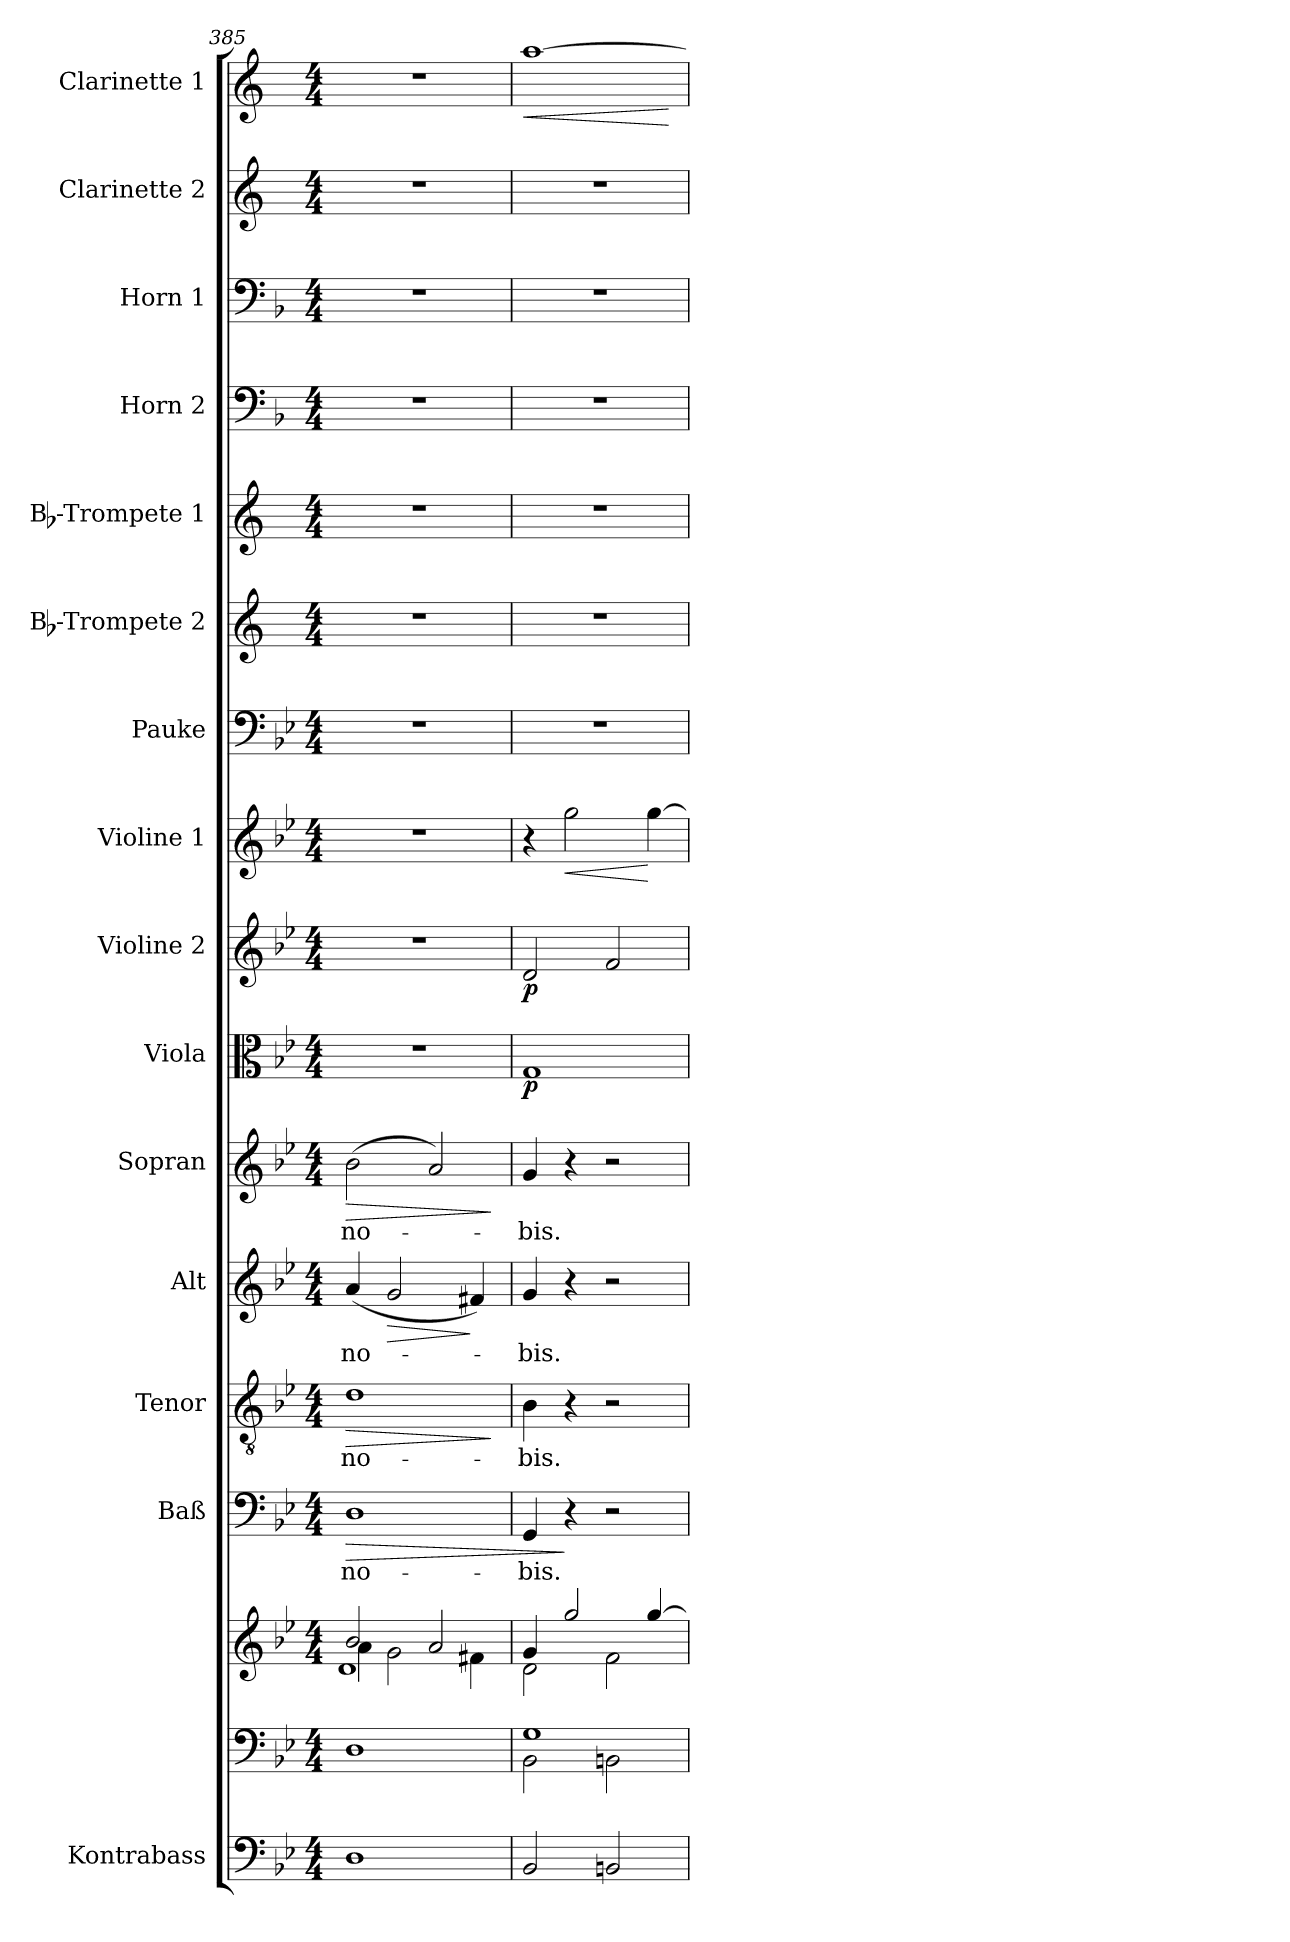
**kern	**kern	**kern	**kern	**text	**dynam	**kern	**text	**dynam	**kern	**text	**dynam	**kern	**text	**dynam	**kern	**dynam	**kern	**dynam	**kern	**dynam	**kern	**kern	**kern	**kern	**kern	**kern	**kern	**dynam
*part16	*part15	*part15	*part14	*part14	*part14	*part13	*part13	*part13	*part12	*part12	*part12	*part11	*part11	*part11	*part10	*part10	*part9	*part9	*part8	*part8	*part7	*part6	*part5	*part4	*part3	*part2	*part1	*part1
*staff17	*staff16	*staff15	*staff14	*staff14	*staff14	*staff13	*staff13	*staff13	*staff12	*staff12	*staff12	*staff11	*staff11	*staff11	*staff10	*staff10	*staff9	*staff9	*staff8	*staff8	*staff7	*staff6	*staff5	*staff4	*staff3	*staff2	*staff1	*staff1
*I"Kontrabass	*	*	*I"Baß	*	*	*I"Tenor	*	*	*I"Alt	*	*	*I"Sopran	*	*	*I"Viola	*	*I"Violine 2	*	*I"Violine 1	*	*I"Pauke	*I"Bb-Trompete 2	*I"Bb-Trompete 1	*I"Horn 2	*I"Horn 1	*I"Clarinette 2	*I"Clarinette 1	*
*I'Kb.	*	*	*I'Baß	*	*	*I'Ten	*	*	*I'Alt	*	*	*I'Sop	*	*	*I'Vla.	*	*I'Vln. 2	*	*I'Vln. 1	*	*I'Pk.	*I'Bb Trp. 2	*I'Bb Trp. 1	*I'Hrn. 2	*I'Hrn. 1	*I'Cl. 2	*I'Cl. 1	*
*clefF4	*clefF4	*clefG2	*clefF4	*	*	*clefGv2	*	*	*clefG2	*	*	*clefG2	*	*	*clefC3	*	*clefG2	*	*clefG2	*	*clefF4	*clefG2	*clefG2	*clefF4	*clefF4	*clefG2	*clefG2	*
*ITrd7c12	*	*	*	*	*	*	*	*	*	*	*	*	*	*	*	*	*	*	*	*	*	*ITrd1c2	*ITrd1c2	*ITrd4c7	*ITrd4c7	*ITrd1c2	*ITrd1c2	*
*k[b-e-]	*k[b-e-]	*k[b-e-]	*k[b-e-]	*	*	*k[b-e-]	*	*	*k[b-e-]	*	*	*k[b-e-]	*	*	*k[b-e-]	*	*k[b-e-]	*	*k[b-e-]	*	*k[b-e-]	*k[b-e-]	*k[b-e-]	*k[b-e-]	*k[b-e-]	*k[b-e-]	*k[b-e-]	*
*B-:	*B-:	*B-:	*B-:	*	*	*B-:	*	*	*B-:	*	*	*B-:	*	*	*B-:	*	*B-:	*	*B-:	*	*B-:	*B-:	*B-:	*B-:	*B-:	*B-:	*B-:	*
*M4/4	*M4/4	*M4/4	*M4/4	*	*	*M4/4	*	*	*M4/4	*	*	*M4/4	*	*	*M4/4	*	*M4/4	*	*M4/4	*	*M4/4	*M4/4	*M4/4	*M4/4	*M4/4	*M4/4	*M4/4	*
=385	=385	=385	=385	=385	=385	=385	=385	=385	=385	=385	=385	=385	=385	=385	=385	=385	=385	=385	=385	=385	=385	=385	=385	=385	=385	=385	=385	=385
*	*	*^	*	*	*	*	*	*	*	*	*	*	*	*	*	*	*	*	*	*	*	*	*	*	*	*	*	*
*	*	*	*^	*	*	*	*	*	*	*	*	*	*	*	*	*	*	*	*	*	*	*	*	*	*	*	*	*	*
!	!	!	!	!	!	!LO:LY:b	!LO:HP:b	!	!LO:LY:b	!LO:HP:b	!	!LO:LY:b	!	!	!LO:LY:b	!LO:HP:b	!	!	!	!	!	!	!	!	!	!	!	!	!	!
1DD	1D	2b-/	4a\	1d	1D	no-	>	1d	no-	>	(<4a/	no-	.	(>2b-\	no-	>	1r	.	1r	.	1r	.	1r	1r	1r	1r	1r	1r	1r	.
!	!	!	!	!	!	!	!	!	!	!	!	!	!LO:HP:b	!	!	!	!	!	!	!	!	!	!	!	!	!	!	!	!	!
.	.	.	2g\	.	.	.	.	.	.	.	2g/	.	>	.	.	.	.	.	.	.	.	.	.	.	.	.	.	.	.	.
.	.	2a/	.	.	.	.	.	.	.	.	.	.	.	2a/)	.	.	.	.	.	.	.	.	.	.	.	.	.	.	.	.
.	.	.	4f#X\	.	.	.	.	.	.	.	4f#X/)	.	]	.	.	.	.	.	.	.	.	.	.	.	.	.	.	.	.	.
*	*	*v	*v	*v	*	*	*	*	*	*	*	*	*	*	*	*	*	*	*	*	*	*	*	*	*	*	*	*	*	*
.	.	.	.	.	.	.	.	]	.	.	.	.	.	]	.	.	.	.	.	.	.	.	.	.	.	.	.	.
=386	=386	=386	=386	=386	=386	=386	=386	=386	=386	=386	=386	=386	=386	=386	=386	=386	=386	=386	=386	=386	=386	=386	=386	=386	=386	=386	=386	=386
*	*^	*^	*	*	*	*	*	*	*	*	*	*	*	*	*	*	*	*	*	*	*	*	*	*	*	*	*	*
!	!	!	!	!	!	!LO:LY:b	!	!	!LO:LY:b	!	!	!LO:LY:b	!	!	!LO:LY:b	!	!	!LO:DY:b	!	!LO:DY:b	!	!	!	!	!	!	!	!	!	!LO:HP:b
2BBB-/	1G	2BB-\	4g/	2d\	4GG/	-bis.	.	4B-\	-bis.	.	4g/	-bis.	.	4g/	-bis.	.	1G	p	2d/	p	4r	.	1r	1r	1r	1r	1r	1r	[1gg	<
!	!	!	!	!	!	!	!	!	!	!	!	!	!	!	!	!	!	!	!	!	!	!LO:HP:b	!	!	!	!	!	!	!	!
.	.	.	2gg/	.	4r	.	]	4r	.	.	4r	.	.	4r	.	.	.	.	.	.	2gg\	<	.	.	.	.	.	.	.	.
2BBBn/	.	2BBn\	.	2f\	2r	.	.	2r	.	.	2r	.	.	2r	.	.	.	.	2f/	.	.	.	.	.	.	.	.	.	.	.
.	.	.	[>4gg/	.	.	.	.	.	.	.	.	.	.	.	.	.	.	.	.	.	[4gg\	[	.	.	.	.	.	.	.	.
*	*v	*v	*	*	*	*	*	*	*	*	*	*	*	*	*	*	*	*	*	*	*	*	*	*	*	*	*	*	*	*
*	*	*v	*v	*	*	*	*	*	*	*	*	*	*	*	*	*	*	*	*	*	*	*	*	*	*	*	*	*	*
.	.	.	.	.	.	.	.	.	.	.	.	.	.	.	.	.	.	.	.	.	.	.	.	.	.	.	.	[
=	=	=	=	=	=	=	=	=	=	=	=	=	=	=	=	=	=	=	=	=	=	=	=	=	=	=	=	=
*-	*-	*-	*-	*-	*-	*-	*-	*-	*-	*-	*-	*-	*-	*-	*-	*-	*-	*-	*-	*-	*-	*-	*-	*-	*-	*-	*-	*-
